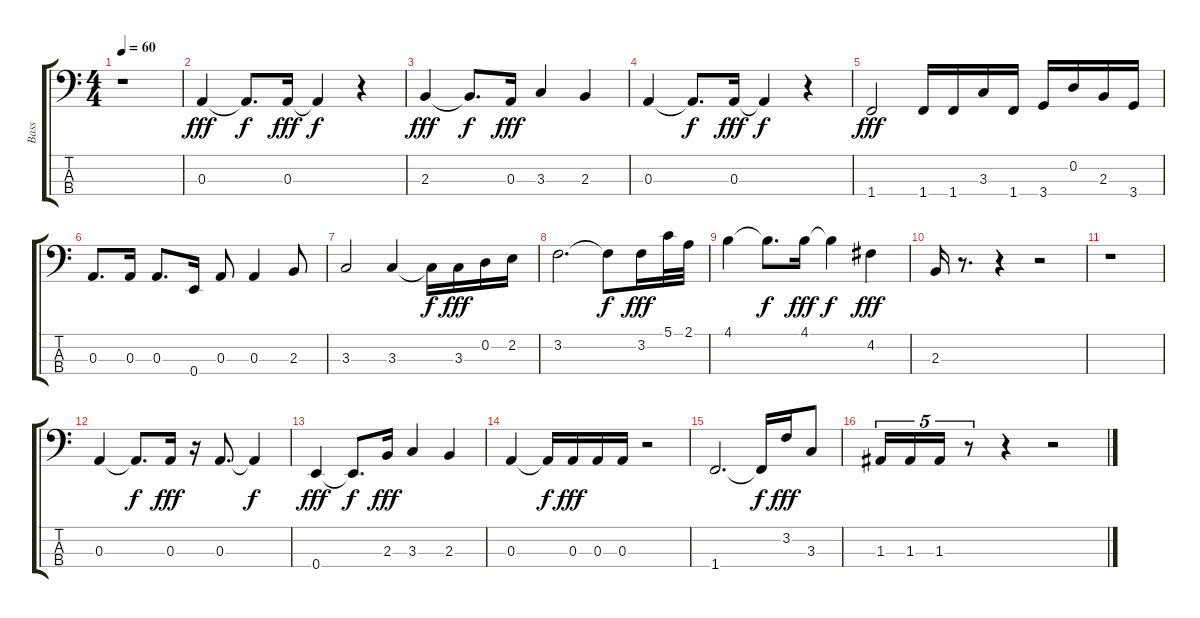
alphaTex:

\track ("Bass" "Bass") {instrument electricbassfinger}
\staff {score tabs}
\tuning (G2 D2 A1 E1) {hide}
\ts (4 4)
\tempo 60
\clef f4
\ks c
r.1{dy fff instrument electricbassfinger} |
0.3.4 0.3{t}.8{d dy f} 0.3.16{dy fff} 0.3{t}.4{dy f} r.4 |
2.3.4{dy fff} 2.3{t}.8{d dy f} 0.3.16{dy fff} 3.3.4 2.3.4 |
0.3.4 0.3{t}.8{d dy f} 0.3.16{dy fff} 0.3{t}.4{dy f} r.4 |
1.4.2{dy fff} 1.4.16 1.4.16 3.3.16 1.4.16 3.4.16 0.2.16 2.3.16 3.4.16 |
0.3.8{d} 0.3.16 0.3.8{d} 0.4.16 0.3.8 0.3.4 2.3.8 |
3.3.2 3.3.4 3.3{t}.16{dy f} 3.3.16{dy fff} 0.2.16 2.2.16 |
3.2.2{d} 3.2{t}.8{dy f} 3.2.16{dy fff} 5.1.32 2.1.32 |
4.1.4 4.1{t}.8{d dy f} 4.1.16{dy fff} 4.1{t}.4{dy f} 4.2.4{dy fff} |
2.3.16 r.8{d} r.4 r.2 |
r.1 |
0.3.4 0.3{t}.8{d dy f} 0.3.16{dy fff} r.16 0.3.8{d} 0.3{t}.4{dy f} |
0.4.4{dy fff} 0.4{t}.8{d dy f} 2.3.16{dy fff} 3.3.4 2.3.4 |
0.3.4 0.3{t}.16{dy f} 0.3.16{dy fff} 0.3.16 0.3.16 r.2 |
1.4.2{d} 1.4{t}.16{dy f} 3.2.16{dy fff} 3.3.8 |
1.3.16{tu (5 4)} 1.3.16{tu (5 4)} 1.3.16{tu (5 4)} r.8{tu (5 4)} r.4 r.2
